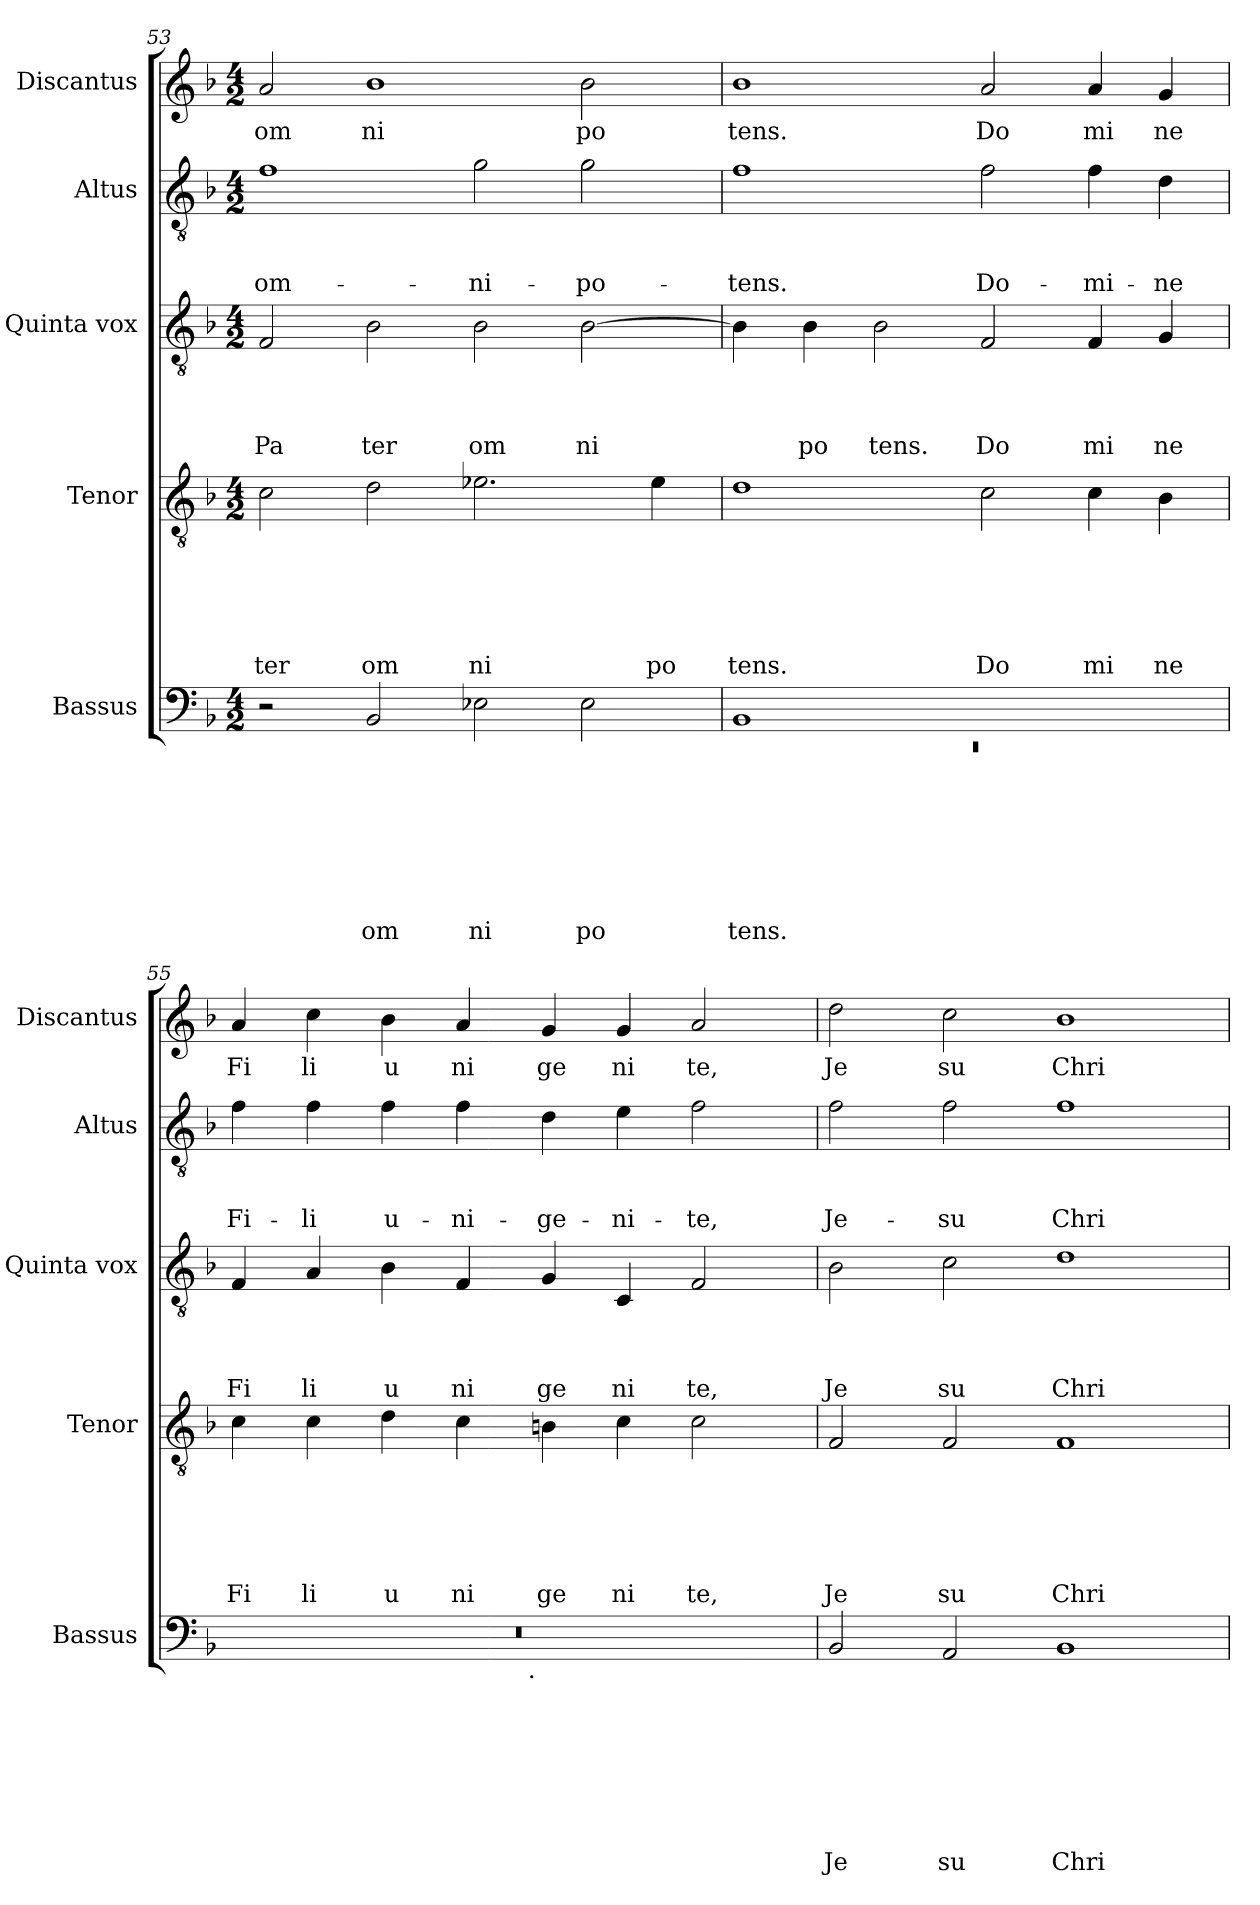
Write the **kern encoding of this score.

**kern	**text	**text	**text	**text	**text	**text	**text	**text	**kern	**text	**text	**text	**text	**text	**text	**kern	**text	**text	**text	**text	**kern	**text	**text	**text	**kern	**text
*part5	*part5	*part5	*part5	*part5	*part5	*part5	*part5	*part5	*part4	*part4	*part4	*part4	*part4	*part4	*part4	*part3	*part3	*part3	*part3	*part3	*part2	*part2	*part2	*part2	*part1	*part1
*staff5	*staff5	*staff5	*staff5	*staff5	*staff5	*staff5	*staff5	*staff5	*staff4	*staff4	*staff4	*staff4	*staff4	*staff4	*staff4	*staff3	*staff3	*staff3	*staff3	*staff3	*staff2	*staff2	*staff2	*staff2	*staff1	*staff1
*I"Bassus	*	*	*	*	*	*	*	*	*I"Tenor	*	*	*	*	*	*	*I"Quinta vox	*	*	*	*	*I"Altus	*	*	*	*I"Discantus	*
*I'Bassus	*	*	*	*	*	*	*	*	*I'Tenor	*	*	*	*	*	*	*I'Quinta vox	*	*	*	*	*I'Altus	*	*	*	*I'Discantus	*
!!LO:PB:g=z
*clefF4	*	*	*	*	*	*	*	*	*clefGv2	*	*	*	*	*	*	*clefGv2	*	*	*	*	*clefGv2	*	*	*	*clefG2	*
*ITrd-3c-5	*	*	*	*	*	*	*	*	*ITrd-3c-5	*	*	*	*	*	*	*	*	*	*	*	*ITrd-3c-5	*	*	*	*ITrd-3c-5	*
*k[b-e-]	*	*	*	*	*	*	*	*	*k[b-e-]	*	*	*	*	*	*	*k[b-]	*	*	*	*	*k[b-e-]	*	*	*	*k[b-e-]	*
*B-:	*	*	*	*	*	*	*	*	*B-:	*	*	*	*	*	*	*F:	*	*	*	*	*B-:	*	*	*	*B-:	*
*M4/2	*	*	*	*	*	*	*	*	*M4/2	*	*	*	*	*	*	*M4/2	*	*	*	*	*M4/2	*	*	*	*M4/2	*
=53	=53	=53	=53	=53	=53	=53	=53	=53	=53	=53	=53	=53	=53	=53	=53	=53	=53	=53	=53	=53	=53	=53	=53	=53	=53	=53
!	!	!	!	!	!	!	!	!	!	!	!	!	!	!	!LO:LY:b	!	!	!	!	!LO:LY:b	!	!	!	!LO:LY:b	!	!LO:LY:b
2r	.	.	.	.	.	.	.	.	2f\	.	.	.	.	.	ter	2F/	.	.	.	Pa	1b-	.	.	om-	2dd/	om
!	!	!	!	!	!	!	!	!LO:LY:b	!	!	!	!	!	!	!LO:LY:b	!	!	!	!	!LO:LY:b	!	!	!	!	!	!LO:LY:b
2E-/	.	.	.	.	.	.	.	om	2g\	.	.	.	.	.	om	2B-\	.	.	.	ter	.	.	.	.	1ee-	ni
!	!	!	!	!	!	!	!	!LO:LY:b	!	!	!	!	!	!	!LO:LY:b	!	!	!	!	!LO:LY:b	!	!	!	!LO:LY:b	!	!
2A-\	.	.	.	.	.	.	.	ni	2.a-X\	.	.	.	.	.	ni	2B-\	.	.	.	om	2cc\	.	.	-ni-	.	.
!	!	!	!	!	!	!	!	!LO:LY:b	!	!	!	!	!	!	!	!	!	!	!	!LO:LY:b	!	!	!	!LO:LY:b	!	!LO:LY:b
2A-\	.	.	.	.	.	.	.	po	.	.	.	.	.	.	.	[>2B-\	.	.	.	ni	2cc\	.	.	-po-	2ee-\	po
!	!	!	!	!	!	!	!	!	!	!	!	!	!	!	!LO:LY:b	!	!	!	!	!	!	!	!	!	!	!
.	.	.	.	.	.	.	.	.	4a-\	.	.	.	.	.	po	.	.	.	.	.	.	.	.	.	.	.
=54	=54	=54	=54	=54	=54	=54	=54	=54	=54	=54	=54	=54	=54	=54	=54	=54	=54	=54	=54	=54	=54	=54	=54	=54	=54	=54
*^	*	*	*	*	*	*	*	*	*	*	*	*	*	*	*	*	*	*	*	*	*	*	*	*	*	*
!	!LO:N:vis=1	!	!	!	!	!	!	!	!LO:LY:b	!	!	!	!	!	!	!LO:LY:b	!	!	!	!	!	!	!	!	!LO:LY:b	!	!LO:LY:b
1E-	0rEE	.	.	.	.	.	.	.	tens.	1g	.	.	.	.	.	tens.	4B-\]	.	.	.	.	1b-	.	.	-tens.	1ee-	tens.
!	!	!	!	!	!	!	!	!	!	!	!	!	!	!	!	!	!	!	!	!	!LO:LY:b	!	!	!	!	!	!
.	.	.	.	.	.	.	.	.	.	.	.	.	.	.	.	.	4B-\	.	.	.	po	.	.	.	.	.	.
!	!	!	!	!	!	!	!	!	!	!	!	!	!	!	!	!	!	!	!	!	!LO:LY:b	!	!	!	!	!	!
.	.	.	.	.	.	.	.	.	.	.	.	.	.	.	.	.	2B-\	.	.	.	tens.	.	.	.	.	.	.
!	!	!	!	!	!	!	!	!	!	!	!	!	!	!	!	!LO:LY:b	!	!	!	!	!LO:LY:b	!	!	!	!LO:LY:b	!	!LO:LY:b
1ryy	.	.	.	.	.	.	.	.	.	2f\	.	.	.	.	.	Do	2F/	.	.	.	Do	2b-\	.	.	Do-	2dd/	Do
!	!	!	!	!	!	!	!	!	!	!	!	!	!	!	!	!LO:LY:b	!	!	!	!	!LO:LY:b	!	!	!	!LO:LY:b	!	!LO:LY:b
.	.	.	.	.	.	.	.	.	.	4f\	.	.	.	.	.	mi	4F/	.	.	.	mi	4b-\	.	.	-mi-	4dd/	mi
!	!	!	!	!	!	!	!	!	!	!	!	!	!	!	!	!LO:LY:b	!	!	!	!	!LO:LY:b	!	!	!	!LO:LY:b	!	!LO:LY:b
.	.	.	.	.	.	.	.	.	.	4e-\	.	.	.	.	.	ne	4G/	.	.	.	ne	4g\	.	.	-ne	4cc/	ne
=55	=55	=55	=55	=55	=55	=55	=55	=55	=55	=55	=55	=55	=55	=55	=55	=55	=55	=55	=55	=55	=55	=55	=55	=55	=55	=55	=55
!	!	!	!	!	!	!	!	!	!	!	!	!	!	!	!	!LO:LY:b	!	!	!	!	!LO:LY:b	!	!	!	!LO:LY:b	!	!LO:LY:b
0r	2ryy	.	.	.	.	.	.	.	.	4f\	.	.	.	.	.	Fi	4F/	.	.	.	Fi	4b-\	.	.	Fi-	4dd/	Fi
!	!	!	!	!	!	!	!	!	!	!	!	!	!	!	!	!LO:LY:b	!	!	!	!	!LO:LY:b	!	!	!	!LO:LY:b	!	!LO:LY:b
.	.	.	.	.	.	.	.	.	.	4f\	.	.	.	.	.	li	4A/	.	.	.	li	4b-\	.	.	-li	4ff\	li
!	!	!	!	!	!	!	!	!	!	!	!	!	!	!	!	!LO:LY:b	!	!	!	!	!LO:LY:b	!	!	!	!LO:LY:b	!	!LO:LY:b
.	4ryy	.	.	.	.	.	.	.	.	4g\	.	.	.	.	.	u	4B-\	.	.	.	u	4b-\	.	.	u-	4ee-\	u
!	!	!	!	!	!	!	!	!	!	!	!	!	!	!	!	!LO:LY:b	!	!	!	!	!LO:LY:b	!	!	!	!LO:LY:b	!	!LO:LY:b
.	8...ryy	.	.	.	.	.	.	.	.	4f\	.	.	.	.	.	ni	4F/	.	.	.	ni	4b-\	.	.	-ni-	4dd/	ni
!	!LO:TX:b:t=.	!	!	!	!	!	!	!	!	!	!	!	!	!	!	!	!	!	!	!	!	!	!	!	!	!	!
.	1ryy	.	.	.	.	.	.	.	.	.	.	.	.	.	.	.	.	.	.	.	.	.	.	.	.	.	.
!	!	!	!	!	!	!	!	!	!	!	!	!	!	!	!	!LO:LY:b	!	!	!	!	!LO:LY:b	!	!	!	!LO:LY:b	!	!LO:LY:b
.	.	.	.	.	.	.	.	.	.	4en\	.	.	.	.	.	ge	4G/	.	.	.	ge	4g\	.	.	-ge-	4cc/	ge
!	!	!	!	!	!	!	!	!	!	!	!	!	!	!	!	!LO:LY:b	!	!	!	!	!LO:LY:b	!	!	!	!LO:LY:b	!	!LO:LY:b
.	.	.	.	.	.	.	.	.	.	4f\	.	.	.	.	.	ni	4C/	.	.	.	ni	4a\	.	.	-ni-	4cc/	ni
!	!	!	!	!	!	!	!	!	!	!	!	!	!	!	!	!LO:LY:b	!	!	!	!	!LO:LY:b	!	!	!	!LO:LY:b	!	!LO:LY:b
.	.	.	.	.	.	.	.	.	.	2f\	.	.	.	.	.	te,	2F/	.	.	.	te,	2b-\	.	.	-te,	2dd/	te,
.	64ryy	.	.	.	.	.	.	.	.	.	.	.	.	.	.	.	.	.	.	.	.	.	.	.	.	.	.
=56	=56	=56	=56	=56	=56	=56	=56	=56	=56	=56	=56	=56	=56	=56	=56	=56	=56	=56	=56	=56	=56	=56	=56	=56	=56	=56	=56
!	!	!	!	!	!	!	!	!	!LO:LY:b	!	!	!	!	!	!	!LO:LY:b	!	!	!	!	!LO:LY:b	!	!	!	!LO:LY:b	!	!LO:LY:b
*v	*v	*	*	*	*	*	*	*	*	*	*	*	*	*	*	*	*	*	*	*	*	*	*	*	*	*	*
2E-/	.	.	.	.	.	.	.	Je	2B-/	.	.	.	.	.	Je	2B-\	.	.	.	Je	2b-\	.	.	Je-	2gg\	Je
!	!	!	!	!	!	!	!	!LO:LY:b	!	!	!	!	!	!	!LO:LY:b	!	!	!	!	!LO:LY:b	!	!	!	!LO:LY:b	!	!LO:LY:b
2D/	.	.	.	.	.	.	.	su	2B-/	.	.	.	.	.	su	2c\	.	.	.	su	2b-\	.	.	-su	2ff\	su
!	!	!	!	!	!	!	!	!LO:LY:b	!	!	!	!	!	!	!LO:LY:b	!	!	!	!	!LO:LY:b	!	!	!	!LO:LY:b	!	!LO:LY:b
1E-	.	.	.	.	.	.	.	Chri	1B-	.	.	.	.	.	Chri	1d	.	.	.	Chri	1b-	.	.	Chri-	1ee-	Chri
=	=	=	=	=	=	=	=	=	=	=	=	=	=	=	=	=	=	=	=	=	=	=	=	=	=	=
*-	*-	*-	*-	*-	*-	*-	*-	*-	*-	*-	*-	*-	*-	*-	*-	*-	*-	*-	*-	*-	*-	*-	*-	*-	*-	*-
